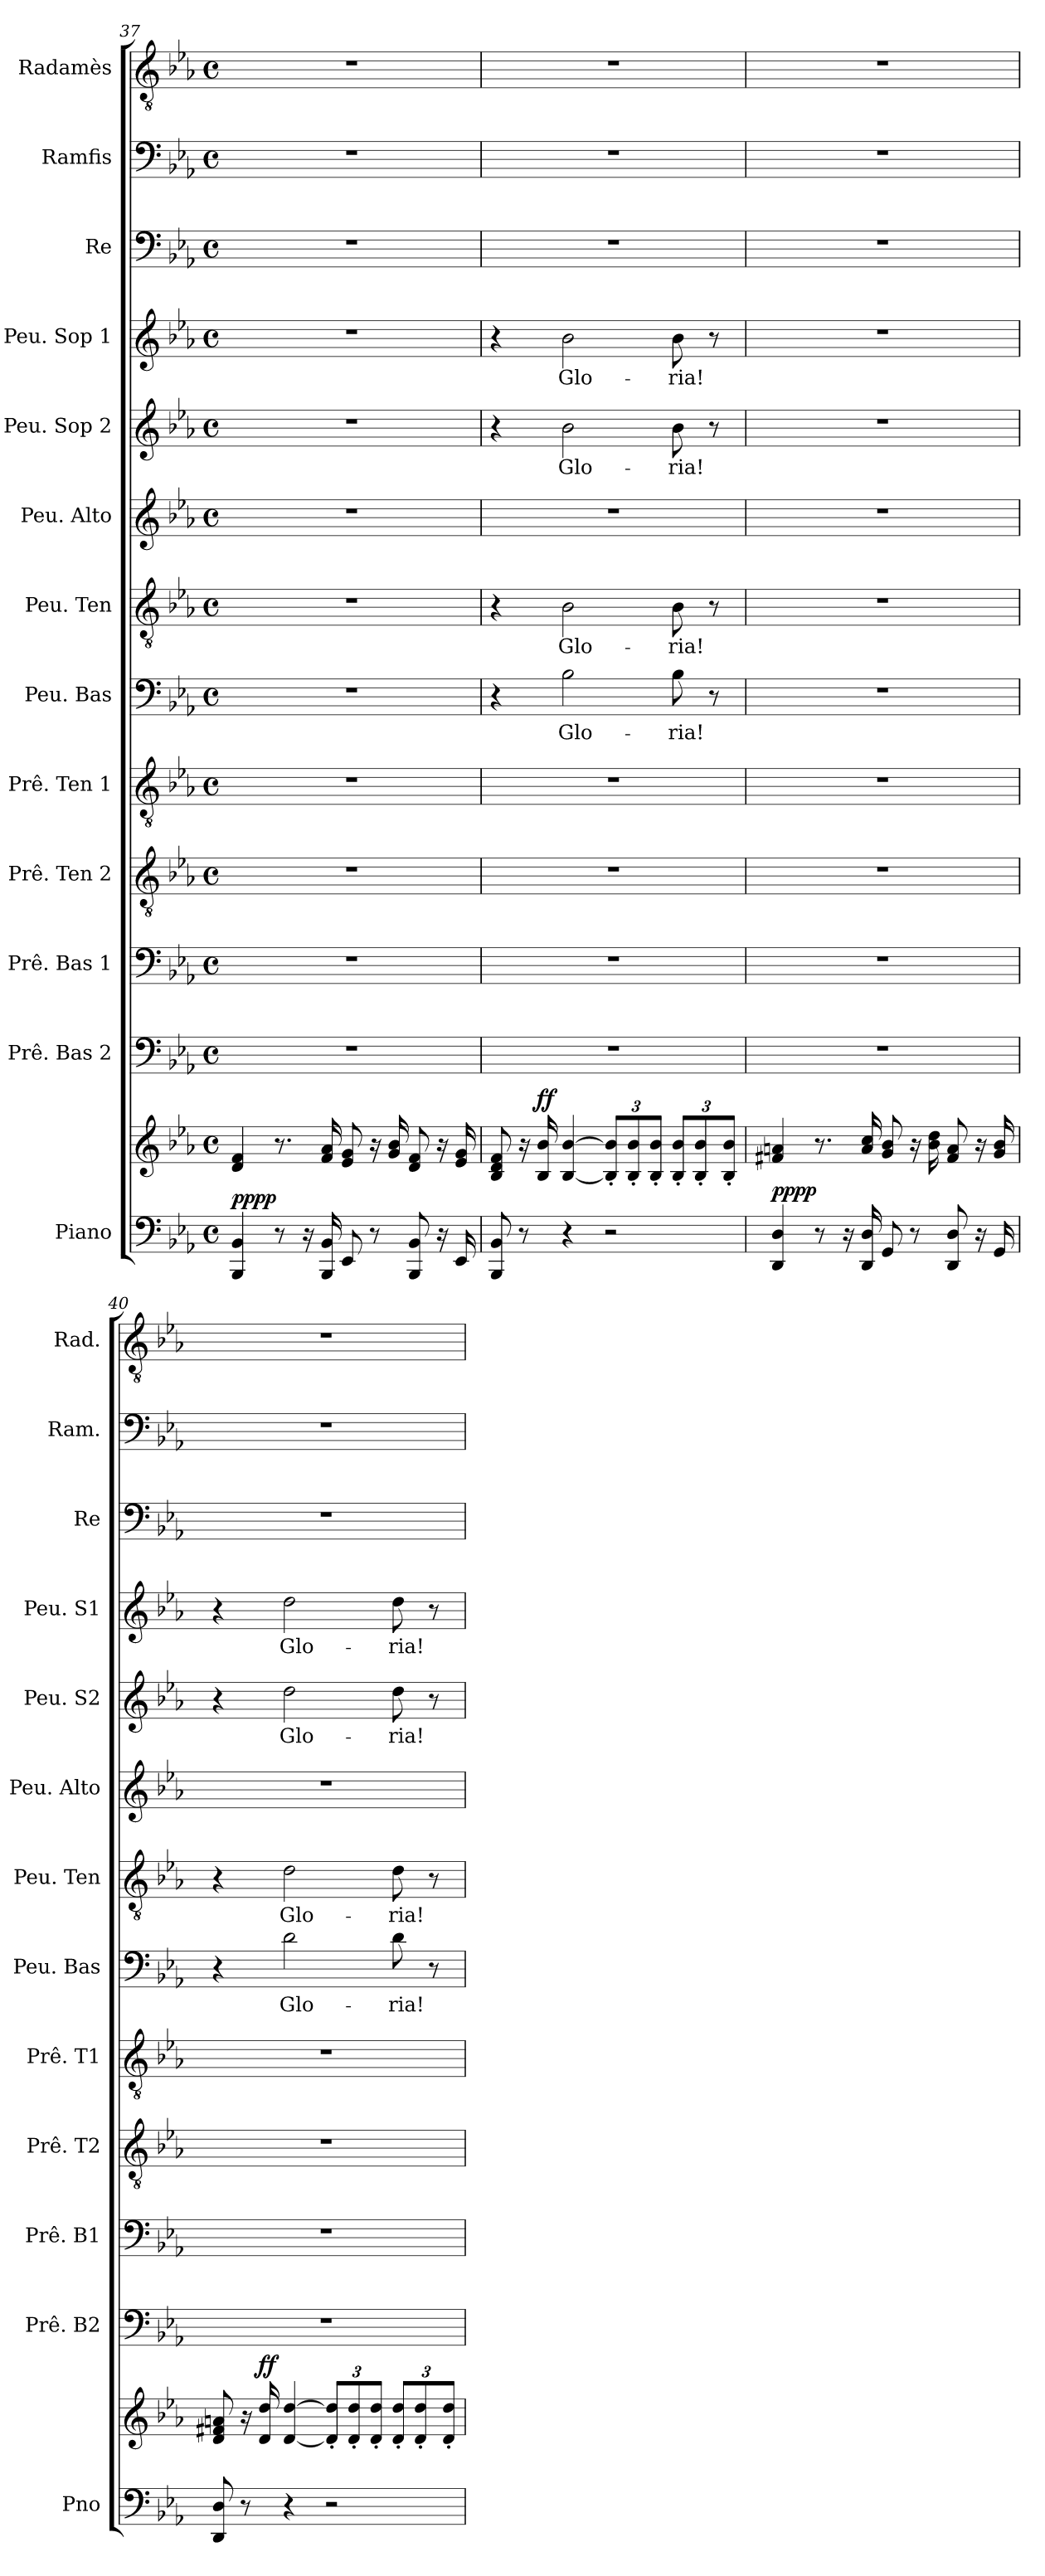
**kern	**kern	**dynam	**kern	**kern	**kern	**kern	**kern	**text	**kern	**text	**kern	**kern	**text	**kern	**text	**kern	**kern	**kern
*part13	*part13	*part13	*part12	*part11	*part10	*part9	*part8	*part8	*part7	*part7	*part6	*part5	*part5	*part4	*part4	*part3	*part2	*part1
*staff14	*staff13	*staff13/14	*staff12	*staff11	*staff10	*staff9	*staff8	*staff8	*staff7	*staff7	*staff6	*staff5	*staff5	*staff4	*staff4	*staff3	*staff2	*staff1
*I"Piano	*	*	*I"Prê. Bas 2	*I"Prê. Bas 1	*I"Prê. Ten 2	*I"Prê. Ten 1	*I"Peu. Bas	*	*I"Peu. Ten	*	*I"Peu. Alto	*I"Peu. Sop 2	*	*I"Peu. Sop 1	*	*I"Re	*I"Ramfis	*I"Radamès
*I'Pno	*	*	*I'Prê. B2	*I'Prê. B1	*I'Prê. T2	*I'Prê. T1	*I'Peu. Bas	*	*I'Peu. Ten	*	*I'Peu. Alto	*I'Peu. S2	*	*I'Peu. S1	*	*I'Re	*I'Ram.	*I'Rad.
!!LO:PB:g=z
*clefF4	*clefG2	*	*clefF4	*clefF4	*clefGv2	*clefGv2	*clefF4	*	*clefGv2	*	*clefG2	*clefG2	*	*clefG2	*	*clefF4	*clefF4	*clefGv2
*k[b-e-a-]	*k[b-e-a-]	*	*k[b-e-a-]	*k[b-e-a-]	*k[b-e-a-]	*k[b-e-a-]	*k[b-e-a-]	*	*k[b-e-a-]	*	*k[b-e-a-]	*k[b-e-a-]	*	*k[b-e-a-]	*	*k[b-e-a-]	*k[b-e-a-]	*k[b-e-a-]
*M4/4	*M4/4	*	*M4/4	*M4/4	*M4/4	*M4/4	*M4/4	*	*M4/4	*	*M4/4	*M4/4	*	*M4/4	*	*M4/4	*M4/4	*M4/4
*met(c)	*met(c)	*	*met(c)	*met(c)	*met(c)	*met(c)	*met(c)	*	*met(c)	*	*met(c)	*met(c)	*	*met(c)	*	*met(c)	*met(c)	*met(c)
=37	=37	=37	=37	=37	=37	=37	=37	=37	=37	=37	=37	=37	=37	=37	=37	=37	=37	=37
!	!	!LO:DY:a=2	!	!	!	!	!	!	!	!	!	!	!	!	!	!	!	!
!	!	!LO:DY:n=1:a=2	!	!	!	!	!	!	!	!	!	!	!	!	!	!	!	!
!	!	!LO:DY:n=2:a	!	!	!	!	!	!	!	!	!	!	!	!	!	!	!	!
!	!	!LO:DY:n=3:a	!	!	!	!	!	!	!	!	!	!	!	!	!	!	!	!
4BBB-/ 4BB-/	4d/ 4f/	p p p p	1r	1r	1r	1r	1r	.	1r	.	1r	1r	.	1r	.	1r	1r	1r
8r	8.r	.	.	.	.	.	.	.	.	.	.	.	.	.	.	.	.	.
16r	.	.	.	.	.	.	.	.	.	.	.	.	.	.	.	.	.	.
16BBB-/ 16BB-/	16f/ 16a-/	.	.	.	.	.	.	.	.	.	.	.	.	.	.	.	.	.
8EE-/	8e-/ 8g/	.	.	.	.	.	.	.	.	.	.	.	.	.	.	.	.	.
8r	16r	.	.	.	.	.	.	.	.	.	.	.	.	.	.	.	.	.
.	16g/ 16b-/	.	.	.	.	.	.	.	.	.	.	.	.	.	.	.	.	.
8BBB-/ 8BB-/	8d/ 8f/	.	.	.	.	.	.	.	.	.	.	.	.	.	.	.	.	.
16r	16r	.	.	.	.	.	.	.	.	.	.	.	.	.	.	.	.	.
16EE-/	16e-/ 16g/	.	.	.	.	.	.	.	.	.	.	.	.	.	.	.	.	.
=38	=38	=38	=38	=38	=38	=38	=38	=38	=38	=38	=38	=38	=38	=38	=38	=38	=38	=38
8BBB-/ 8BB-/	8B-/ 8d/ 8f/	.	1r	1r	1r	1r	4r	.	4r	.	1r	4r	.	4r	.	1r	1r	1r
8r	16r	.	.	.	.	.	.	.	.	.	.	.	.	.	.	.	.	.
!	!	!LO:DY:a	!	!	!	!	!	!	!	!	!	!	!	!	!	!	!	!
.	16B-/ 16b-/	ff	.	.	.	.	.	.	.	.	.	.	.	.	.	.	.	.
!	!	!	!	!	!	!	!	!LO:LY:b:color=#0055FF	!	!LO:LY:b:color=#AA0000	!	!	!LO:LY:b:color=#0055FF	!	!LO:LY:b:color=#0055FF	!	!	!
4r	[4B-/ [4b-/	.	.	.	.	.	2B-\	Glo-	2B-\	Glo-	.	2b-\	Glo-	2b-\	Glo-	.	.	.
*	*Xbrackettup	*	*	*	*	*	*	*	*	*	*	*	*	*	*	*	*	*
2r	12B-/]' 12b-/]'L	.	.	.	.	.	.	.	.	.	.	.	.	.	.	.	.	.
.	12B-/' 12b-/'	.	.	.	.	.	.	.	.	.	.	.	.	.	.	.	.	.
.	12B-/' 12b-/'J	.	.	.	.	.	.	.	.	.	.	.	.	.	.	.	.	.
!	!	!	!	!	!	!	!	!LO:LY:b:color=#0055FF	!	!LO:LY:b:color=#AA0000	!	!	!LO:LY:b:color=#0055FF	!	!LO:LY:b:color=#0055FF	!	!	!
.	12B-/' 12b-/'L	.	.	.	.	.	8B-\	-ria!	8B-\	-ria!	.	8b-\	-ria!	8b-\	-ria!	.	.	.
.	12B-/' 12b-/'	.	.	.	.	.	.	.	.	.	.	.	.	.	.	.	.	.
.	.	.	.	.	.	.	8r	.	8r	.	.	8r	.	8r	.	.	.	.
.	12B-/' 12b-/'J	.	.	.	.	.	.	.	.	.	.	.	.	.	.	.	.	.
=39	=39	=39	=39	=39	=39	=39	=39	=39	=39	=39	=39	=39	=39	=39	=39	=39	=39	=39
!	!	!LO:DY:a=2	!	!	!	!	!	!	!	!	!	!	!	!	!	!	!	!
!	!	!LO:DY:n=1:a=2	!	!	!	!	!	!	!	!	!	!	!	!	!	!	!	!
!	!	!LO:DY:n=2:a	!	!	!	!	!	!	!	!	!	!	!	!	!	!	!	!
!	!	!LO:DY:n=3:a	!	!	!	!	!	!	!	!	!	!	!	!	!	!	!	!
4DD/ 4D/	4f#X/ 4an/	p p p p	1r	1r	1r	1r	1r	.	1r	.	1r	1r	.	1r	.	1r	1r	1r
8r	8.r	.	.	.	.	.	.	.	.	.	.	.	.	.	.	.	.	.
16r	.	.	.	.	.	.	.	.	.	.	.	.	.	.	.	.	.	.
16DD/ 16D/	16a/ 16cc/	.	.	.	.	.	.	.	.	.	.	.	.	.	.	.	.	.
8GG/	8g/ 8b-/	.	.	.	.	.	.	.	.	.	.	.	.	.	.	.	.	.
8r	16r	.	.	.	.	.	.	.	.	.	.	.	.	.	.	.	.	.
.	16b-\ 16dd\	.	.	.	.	.	.	.	.	.	.	.	.	.	.	.	.	.
8DD/ 8D/	8f#/ 8a/	.	.	.	.	.	.	.	.	.	.	.	.	.	.	.	.	.
16r	16r	.	.	.	.	.	.	.	.	.	.	.	.	.	.	.	.	.
16GG/	16g/ 16b-/	.	.	.	.	.	.	.	.	.	.	.	.	.	.	.	.	.
!!LO:LB:g=z
=40	=40	=40	=40	=40	=40	=40	=40	=40	=40	=40	=40	=40	=40	=40	=40	=40	=40	=40
8DD/ 8D/	8d/ 8f#X/ 8an/	.	1r	1r	1r	1r	4r	.	4r	.	1r	4r	.	4r	.	1r	1r	1r
8r	16r	.	.	.	.	.	.	.	.	.	.	.	.	.	.	.	.	.
!	!	!LO:DY:a	!	!	!	!	!	!	!	!	!	!	!	!	!	!	!	!
.	16d/ 16dd/	ff	.	.	.	.	.	.	.	.	.	.	.	.	.	.	.	.
!	!	!	!	!	!	!	!	!LO:LY:b:color=#0055FF	!	!LO:LY:b:color=#AA0000	!	!	!LO:LY:b:color=#0055FF	!	!LO:LY:b:color=#0055FF	!	!	!
4r	[4d/ [4dd/	.	.	.	.	.	2d\	Glo-	2d\	Glo-	.	2dd\	Glo-	2dd\	Glo-	.	.	.
2r	12d/]' 12dd/]'L	.	.	.	.	.	.	.	.	.	.	.	.	.	.	.	.	.
.	12d/' 12dd/'	.	.	.	.	.	.	.	.	.	.	.	.	.	.	.	.	.
.	12d/' 12dd/'J	.	.	.	.	.	.	.	.	.	.	.	.	.	.	.	.	.
!	!	!	!	!	!	!	!	!LO:LY:b:color=#0055FF	!	!LO:LY:b:color=#AA0000	!	!	!LO:LY:b:color=#0055FF	!	!LO:LY:b:color=#0055FF	!	!	!
.	12d/' 12dd/'L	.	.	.	.	.	8d\	-ria!	8d\	-ria!	.	8dd\	-ria!	8dd\	-ria!	.	.	.
.	12d/' 12dd/'	.	.	.	.	.	.	.	.	.	.	.	.	.	.	.	.	.
.	.	.	.	.	.	.	8r	.	8r	.	.	8r	.	8r	.	.	.	.
.	12d/' 12dd/'J	.	.	.	.	.	.	.	.	.	.	.	.	.	.	.	.	.
=	=	=	=	=	=	=	=	=	=	=	=	=	=	=	=	=	=	=
*-	*-	*-	*-	*-	*-	*-	*-	*-	*-	*-	*-	*-	*-	*-	*-	*-	*-	*-
